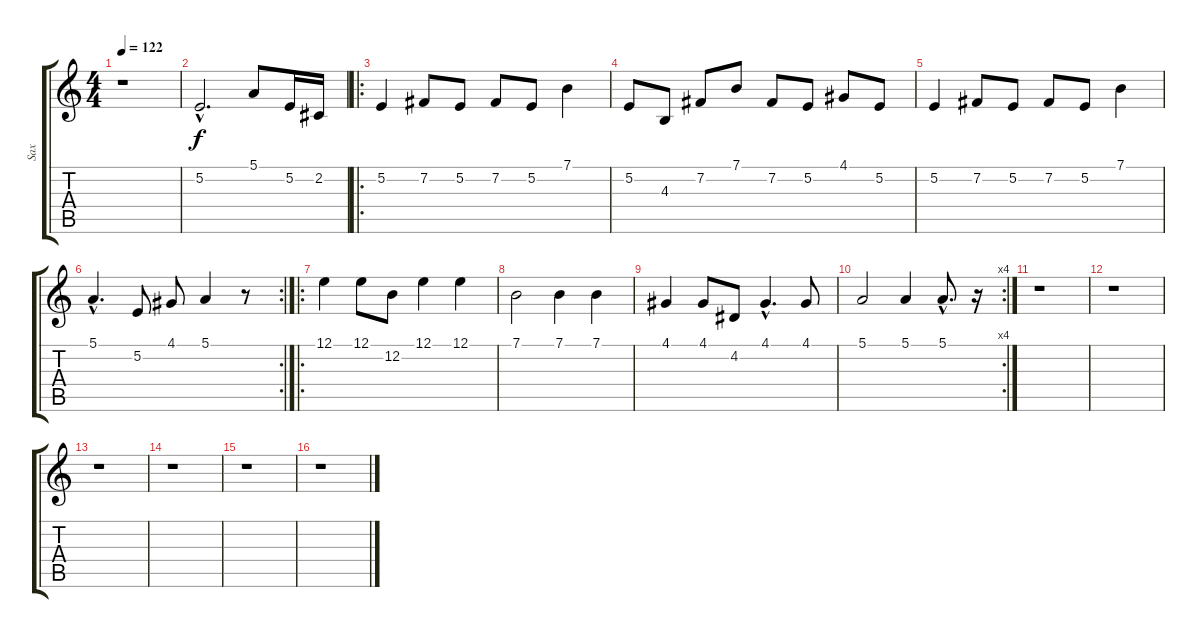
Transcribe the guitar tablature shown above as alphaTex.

\track ("Sax" "Sax") {instrument altosax}
\staff {score tabs}
\tuning (E4 B3 G3 D3 A2 E2) {hide}
\ts (4 4)
\tempo 122
\clef g2
\ks c
r.1{dy f} |
5.2{hac}.2{d} 5.1.8 5.2.16 2.2.16 |
\ro
5.2.4 7.2.8 5.2.8 7.2.8 5.2.8 7.1.4 |
5.2.8 4.3.8 7.2.8 7.1.8 7.2.8 5.2.8 4.1.8 5.2.8 |
5.2.4 7.2.8 5.2.8 7.2.8 5.2.8 7.1.4 |
\rc 2
5.1{hac}.4{d} 5.2.8 4.1.8 5.1.4 r.8 |
\ro
12.1.4 12.1.8 12.2.8 12.1.4 12.1.4 |
7.1.2 7.1.4 7.1.4 |
4.1.4 4.1.8 4.2.8 4.1{hac}.4{d} 4.1.8 |
\rc 4
5.1.2 5.1.4 5.1{hac}.8{d} r.16 |
r.1 |
r.1 |
r.1 |
r.1 |
r.1 |
r.1
